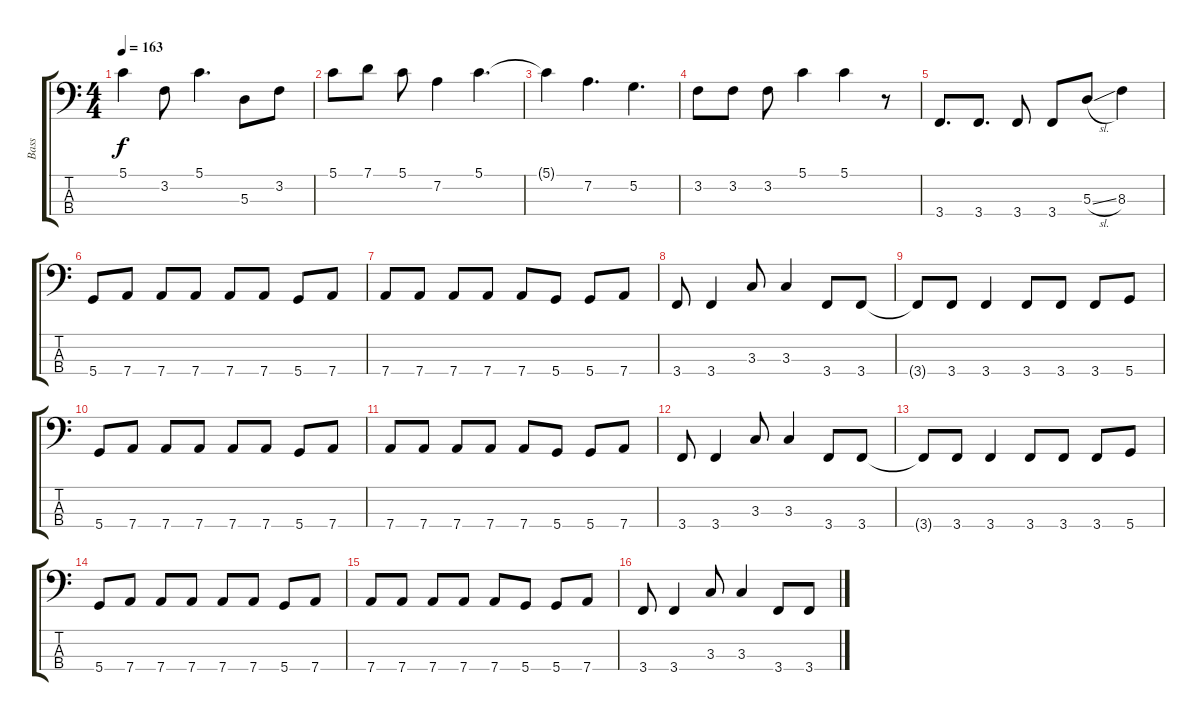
\track ("Bass" "Bass") {instrument electricbassfinger}
\staff {score tabs}
\tuning (G2 D2 A1 D1) {hide}
\ts (4 4)
\tempo 163
\clef f4
\ks c
5.1{t}.4{dy f} 3.2.8 5.1.4{d} 5.3.8 3.2.8 |
5.1.8 7.1.8 5.1.8 7.2.4 5.1.4{d} |
5.1{t}.4 7.2.4{d} 5.2.4{d} |
3.2.8 3.2.8 3.2.8 5.1.4 5.1.4 r.8 |
3.4.8{d} 3.4.8{d} 3.4.8 3.4.8 5.3{sl}.8 8.3.4 |
5.4.8 7.4.8 7.4.8 7.4.8 7.4.8 7.4.8 5.4.8 7.4.8 |
7.4.8 7.4.8 7.4.8 7.4.8 7.4.8 5.4.8 5.4.8 7.4.8 |
3.4.8 3.4.4 3.3.8 3.3.4 3.4.8 3.4.8 |
3.4{t}.8 3.4.8 3.4.4 3.4.8 3.4.8 3.4.8 5.4.8 |
5.4.8 7.4.8 7.4.8 7.4.8 7.4.8 7.4.8 5.4.8 7.4.8 |
7.4.8 7.4.8 7.4.8 7.4.8 7.4.8 5.4.8 5.4.8 7.4.8 |
3.4.8 3.4.4 3.3.8 3.3.4 3.4.8 3.4.8 |
3.4{t}.8 3.4.8 3.4.4 3.4.8 3.4.8 3.4.8 5.4.8 |
5.4.8 7.4.8 7.4.8 7.4.8 7.4.8 7.4.8 5.4.8 7.4.8 |
7.4.8 7.4.8 7.4.8 7.4.8 7.4.8 5.4.8 5.4.8 7.4.8 |
3.4.8 3.4.4 3.3.8 3.3.4 3.4.8 3.4.8
